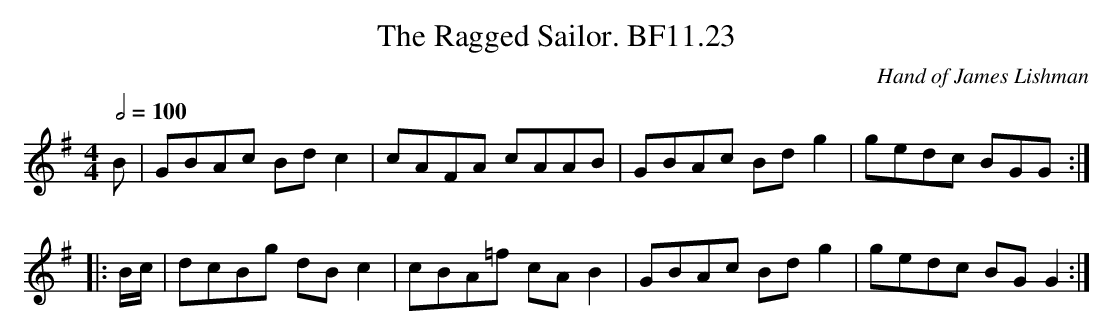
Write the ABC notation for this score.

X:1
T:Ragged Sailor. BF11.23, The
M:4/4
Q:1/2=100
C:Hand of James Lishman
K:G
B|GBAc Bdc2|cAFA cAAB|GBAc Bdg2|gedc BGG:|
|:B/c/|dcBg dBc2|cBA=f cAB2|GBAc Bdg2|gedc BGG2:|
